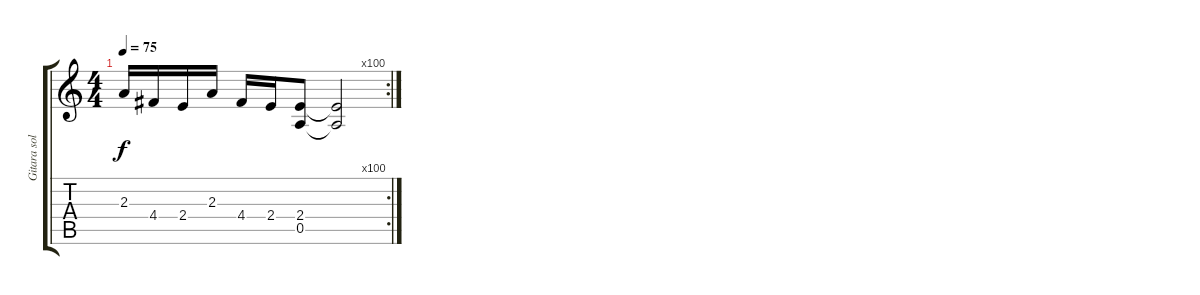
\track ("Gitara solowa" "Gitara sol") {instrument overdrivenguitar}
\staff {score tabs}
\tuning (E4 B3 G3 D3 A2 E2) {hide}
\rc 100
\ts (4 4)
\tempo 75
\clef g2
\ks c
2.3.16{dy f} 4.4.16 2.4.16 2.3.16 4.4.16 2.4.16 (2.4 0.5).8 (2.4{t} 0.5{t}).2
